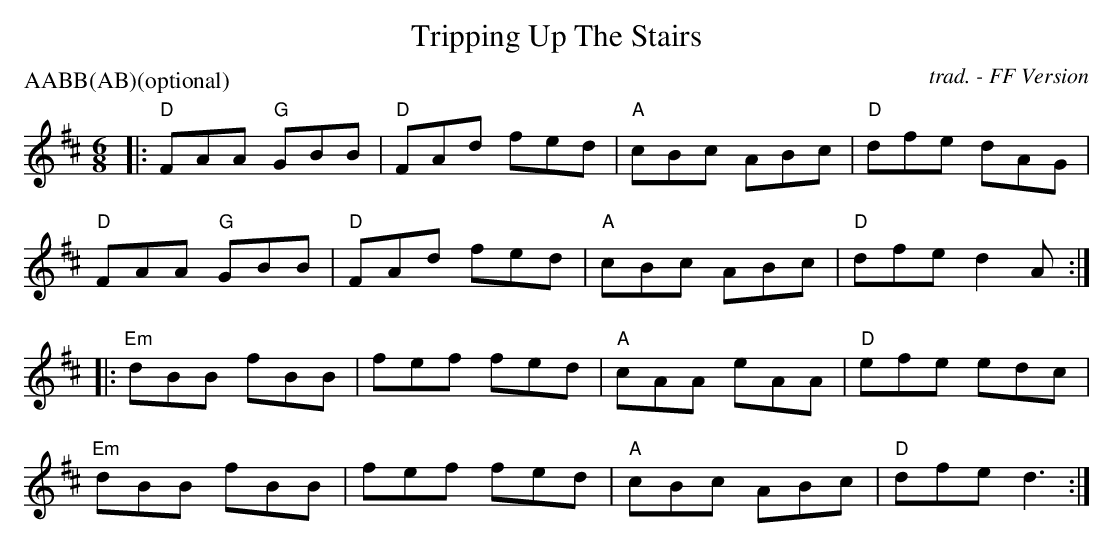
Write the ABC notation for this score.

X:1
T: Tripping Up The Stairs
O: trad. - FF Version
P: AABB(AB)(optional)
M: 6/8
L: 1/8
K: Dmaj
|: "D"FAA "G"GBB|"D"FAd fed|"A"cBc ABc|"D"dfe dAG|
"D"FAA "G"GBB|"D"FAd fed|"A"cBc ABc|"D"dfe d2A :|
|: "Em"dBB fBB|fef fed|"A"cAA eAA|"D"efe edc|
"Em"dBB fBB|fef fed|"A"cBc ABc|"D"dfe d3:|
